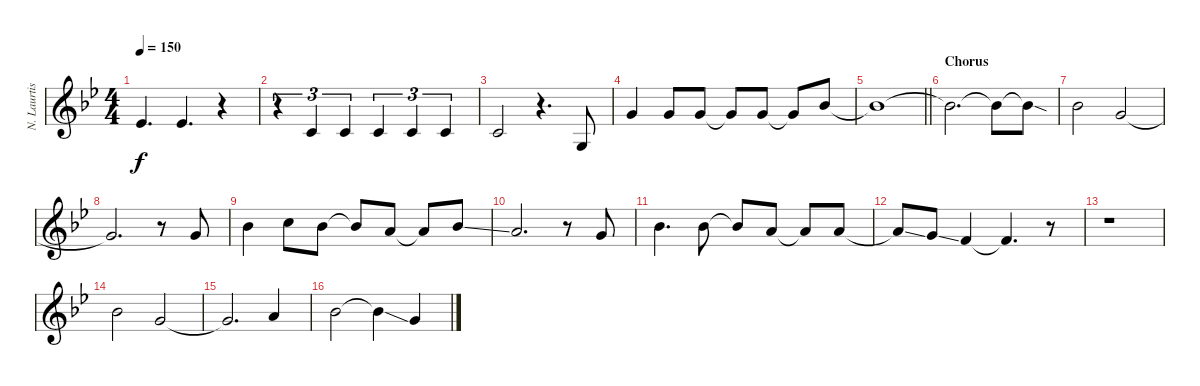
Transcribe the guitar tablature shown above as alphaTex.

\track ("N. Laurtisen (Lead Vocals)" "N. Laurtis") {instrument violin}
\staff {score}
\tuning (E4 B3 G3 D3 A2 E2) {hide}
\ts (4 4)
\tempo 150
\clef g2
\ks gminor
8.3.4{d dy f} 8.3.4{d} r.4 |
r.4{tu (3 2)} 5.3.4{tu (3 2)} 5.3.4{tu (3 2)} 5.3.4{tu (3 2)} 5.3.4{tu (3 2)} 5.3.4{tu (3 2)} |
5.3.2 r.4{d} 5.4.8 |
8.2.4 8.2.8 8.2.8 8.2{t}.8 8.2.8 8.2{t}.8 11.2.8 |
\barLineRight lightlight
11.2{t}.1 |
\section ("" "Chorus")
11.2{t}.2{d} 11.2{t}.8 11.2{sod t}.8 |
11.2.2 8.2.2 |
8.2{t}.2{d} r.8 8.2.8 |
11.2.4 13.2.8 11.2.8 11.2{t}.8 10.2.8 10.2{t}.8 11.2{ss}.8 |
10.2.2{d} r.8 8.2.8 |
11.2.4{d} 11.2.8 11.2{t}.8 10.2.8 10.2{t}.8 10.2.8 |
10.2{ss t}.8 8.2{ss}.8 6.2.4 6.2{t}.4{d} r.8 |
r.1 |
11.2.2 8.2.2 |
8.2{t}.2{d} 10.2.4 |
11.2.2 11.2{ss t}.4 8.2.4
